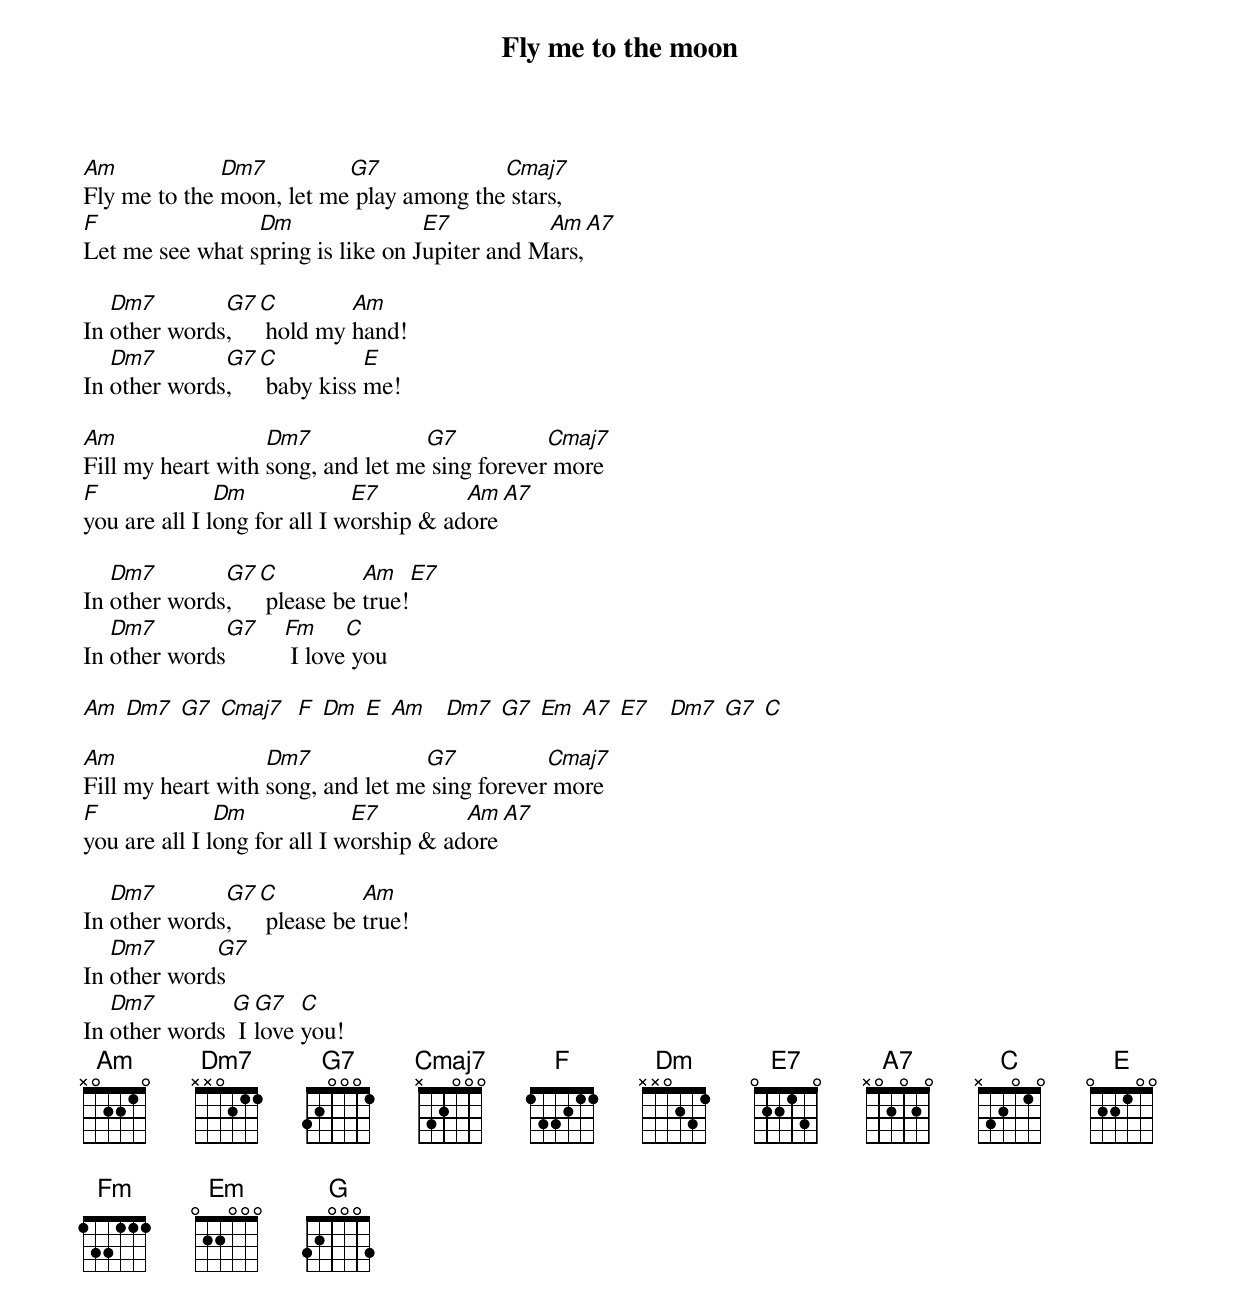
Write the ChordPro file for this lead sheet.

{title: Fly me to the moon}



[Am]Fly me to the [Dm7]moon, let me[G7] play among the[Cmaj7] stars,
[F]Let me see what s[Dm]pring is like on J[E7]upiter and M[Am]ars,[A7]

In [Dm7]other words[G7],   [C] hold my [Am]hand!
In [Dm7]other words[G7],   [C] baby kiss [E]me!

[Am]Fill my heart with [Dm7]song, and let me[G7] sing forever[Cmaj7] more
[F]you are all I l[Dm]ong for all I w[E7]orship & ad[Am]ore[A7]

In [Dm7]other words[G7],   [C] please be [Am]true![E7]
In [Dm7]other words[G7]    [Fm] I love[C] you

[Am] [Dm7] [G7] [Cmaj7]  [F] [Dm] [E] [Am]   [Dm7] [G7] [Em] [A7] [E7]   [Dm7] [G7] [C]

[Am]Fill my heart with [Dm7]song, and let me[G7] sing forever[Cmaj7] more
[F]you are all I l[Dm]ong for all I w[E7]orship & ad[Am]ore[A7]

In [Dm7]other words[G7],   [C] please be [Am]true!
In [Dm7]other word[G7]s
In [Dm7]other words [G] I [G7]love [C]you!
